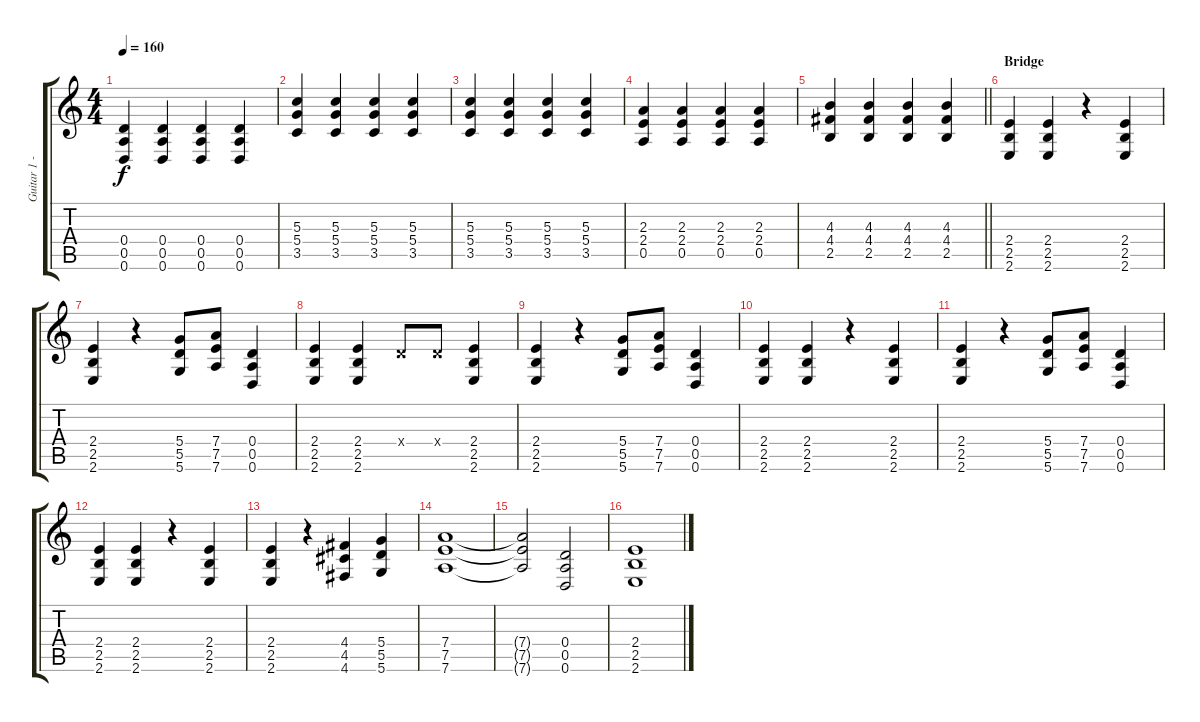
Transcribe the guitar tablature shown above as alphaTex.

\track ("Guitar 1 - Ben Kasica" "Guitar 1 -") {instrument distortionguitar}
\staff {score tabs}
\tuning (E4 B3 G3 D3 A2 D2) {hide}
\ts (4 4)
\tempo 160
\clef g2
\ks c
(0.4 0.5 0.6).4{dy f} (0.4 0.5 0.6).4 (0.4 0.5 0.6).4 (0.4 0.5 0.6).4 |
(5.3 5.4 3.5).4 (5.3 5.4 3.5).4 (5.3 5.4 3.5).4 (5.3 5.4 3.5).4 |
(5.3 5.4 3.5).4 (5.3 5.4 3.5).4 (5.3 5.4 3.5).4 (5.3 5.4 3.5).4 |
(2.3 2.4 0.5).4 (2.3 2.4 0.5).4 (2.3 2.4 0.5).4 (2.3 2.4 0.5).4 |
\barLineRight lightlight
(4.3 4.4 2.5).4 (4.3 4.4 2.5).4 (4.3 4.4 2.5).4 (4.3 4.4 2.5).4 |
\section ("" "Bridge")
(2.4 2.5 2.6).4 (2.4 2.5 2.6).4 r.4 (2.4 2.5 2.6).4 |
(2.4 2.5 2.6).4 r.4 (5.4 5.5 5.6).8 (7.4 7.5 7.6).8 (0.4 0.5 0.6).4 |
(2.4 2.5 2.6).4 (2.4 2.5 2.6).4 0.4{x}.8 0.4{x}.8 (2.4 2.5 2.6).4 |
(2.4 2.5 2.6).4 r.4 (5.4 5.5 5.6).8 (7.4 7.5 7.6).8 (0.4 0.5 0.6).4 |
(2.4 2.5 2.6).4 (2.4 2.5 2.6).4 r.4 (2.4 2.5 2.6).4 |
(2.4 2.5 2.6).4 r.4 (5.4 5.5 5.6).8 (7.4 7.5 7.6).8 (0.4 0.5 0.6).4 |
(2.4 2.5 2.6).4 (2.4 2.5 2.6).4 r.4 (2.4 2.5 2.6).4 |
(2.4 2.5 2.6).4 r.4 (4.4 4.5 4.6).4 (5.4 5.5 5.6).4 |
(7.4 7.5 7.6).1 |
(7.4{t} 7.5{t} 7.6{t}).2 (0.4 0.5 0.6).2 |
(2.4 2.5 2.6).1
